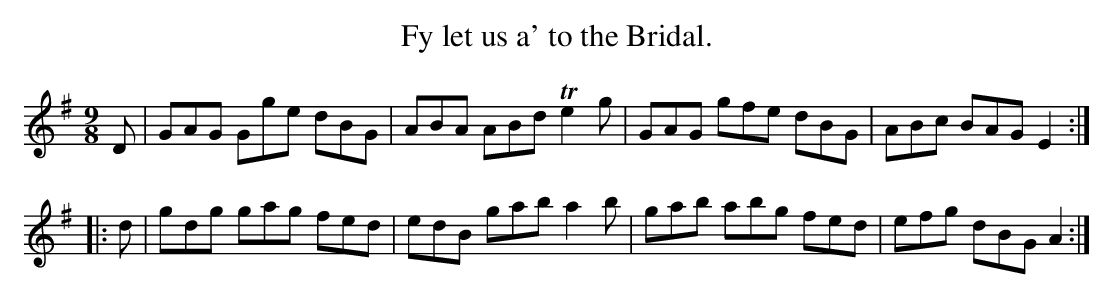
X:1
T:Fy let us a' to the Bridal.
M:9/8
L:1/8
K:EMin
D|GAG Gge dBG|ABA ABd Te2g|GAG gfe dBG|ABc BAG E2:|
|:d|gdg gag fed|edB gab  a2b|gab abg fed|efg dBG A2:|
